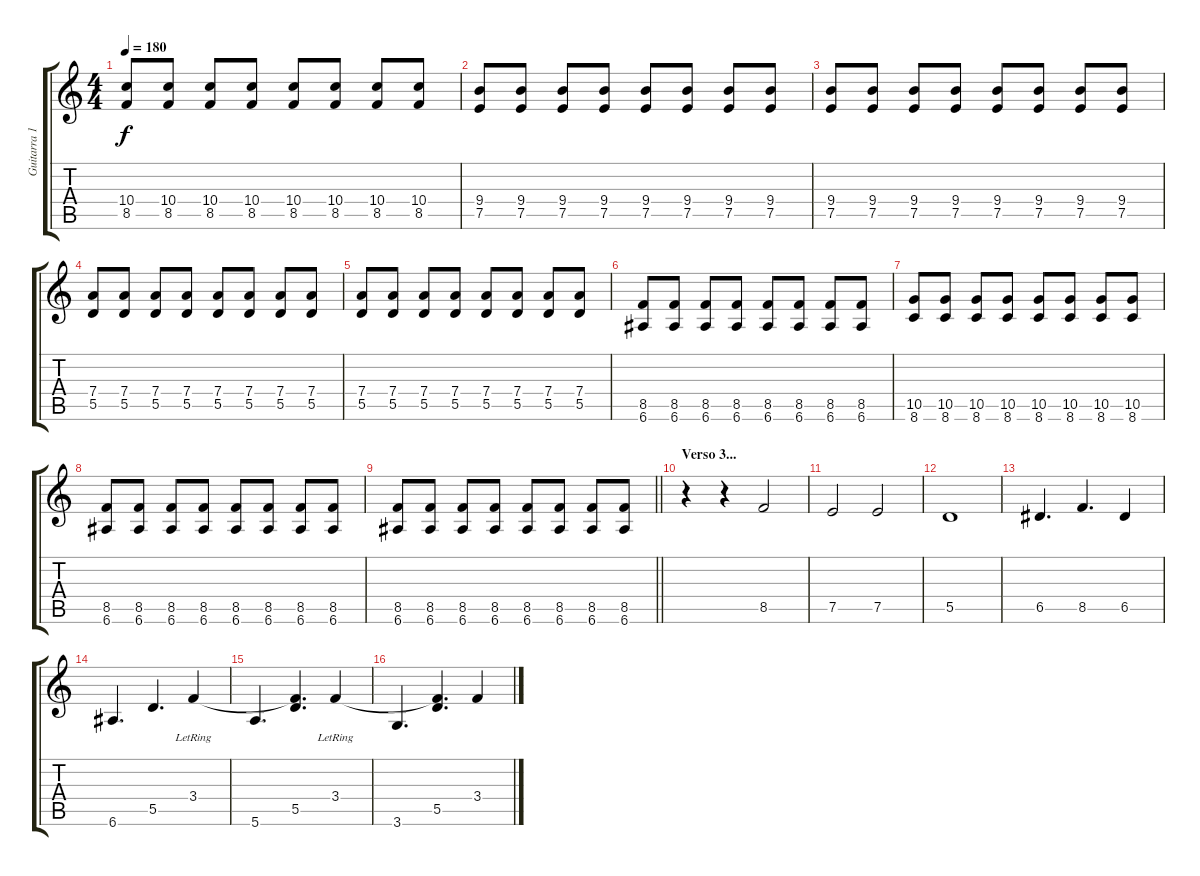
\track ("Guitarra 1" "Guitarra 1") {instrument distortionguitar}
\staff {score tabs}
\tuning (E4 B3 G3 D3 A2 E2) {hide}
\ts (4 4)
\tempo 180
\clef g2
\ks c
(10.4 8.5).8{dy f} (10.4 8.5).8 (10.4 8.5).8 (10.4 8.5).8 (10.4 8.5).8 (10.4 8.5).8 (10.4 8.5).8 (10.4 8.5).8 |
(9.4 7.5).8 (9.4 7.5).8 (9.4 7.5).8 (9.4 7.5).8 (9.4 7.5).8 (9.4 7.5).8 (9.4 7.5).8 (9.4 7.5).8 |
(9.4 7.5).8 (9.4 7.5).8 (9.4 7.5).8 (9.4 7.5).8 (9.4 7.5).8 (9.4 7.5).8 (9.4 7.5).8 (9.4 7.5).8 |
(7.4 5.5).8 (7.4 5.5).8 (7.4 5.5).8 (7.4 5.5).8 (7.4 5.5).8 (7.4 5.5).8 (7.4 5.5).8 (7.4 5.5).8 |
(7.4 5.5).8 (7.4 5.5).8 (7.4 5.5).8 (7.4 5.5).8 (7.4 5.5).8 (7.4 5.5).8 (7.4 5.5).8 (7.4 5.5).8 |
(8.5 6.6).8 (8.5 6.6).8 (8.5 6.6).8 (8.5 6.6).8 (8.5 6.6).8 (8.5 6.6).8 (8.5 6.6).8 (8.5 6.6).8 |
(10.5 8.6).8 (10.5 8.6).8 (10.5 8.6).8 (10.5 8.6).8 (10.5 8.6).8 (10.5 8.6).8 (10.5 8.6).8 (10.5 8.6).8 |
(8.5 6.6).8 (8.5 6.6).8 (8.5 6.6).8 (8.5 6.6).8 (8.5 6.6).8 (8.5 6.6).8 (8.5 6.6).8 (8.5 6.6).8 |
\barLineRight lightlight
(8.5 6.6).8 (8.5 6.6).8 (8.5 6.6).8 (8.5 6.6).8 (8.5 6.6).8 (8.5 6.6).8 (8.5 6.6).8 (8.5 6.6).8 |
\section ("" "Verso 3...")
r.4{instrument electricguitarclean} r.4 8.5.2 |
7.5.2 7.5.2 |
5.5.1 |
6.5.4{d} 8.5.4{d} 6.5.4 |
6.6.4{d} 5.5.4{d} 3.4{lr}.4 |
5.6.4{d} (3.4{t} 5.5).4{d} 3.4{lr}.4 |
3.6.4{d} (3.4{t} 5.5).4{d} 3.4.4
